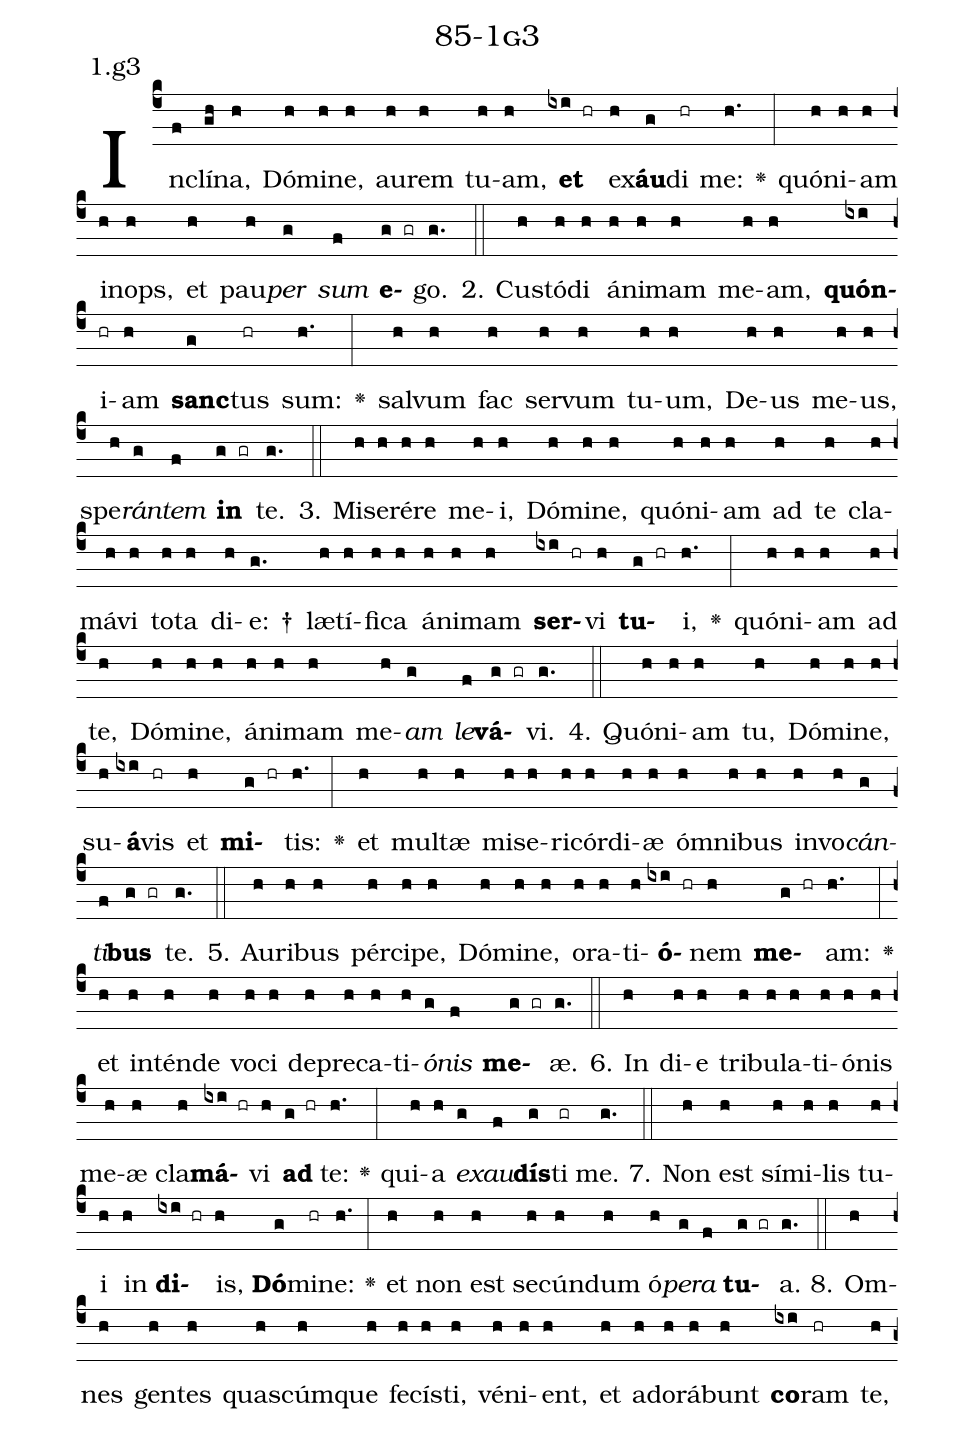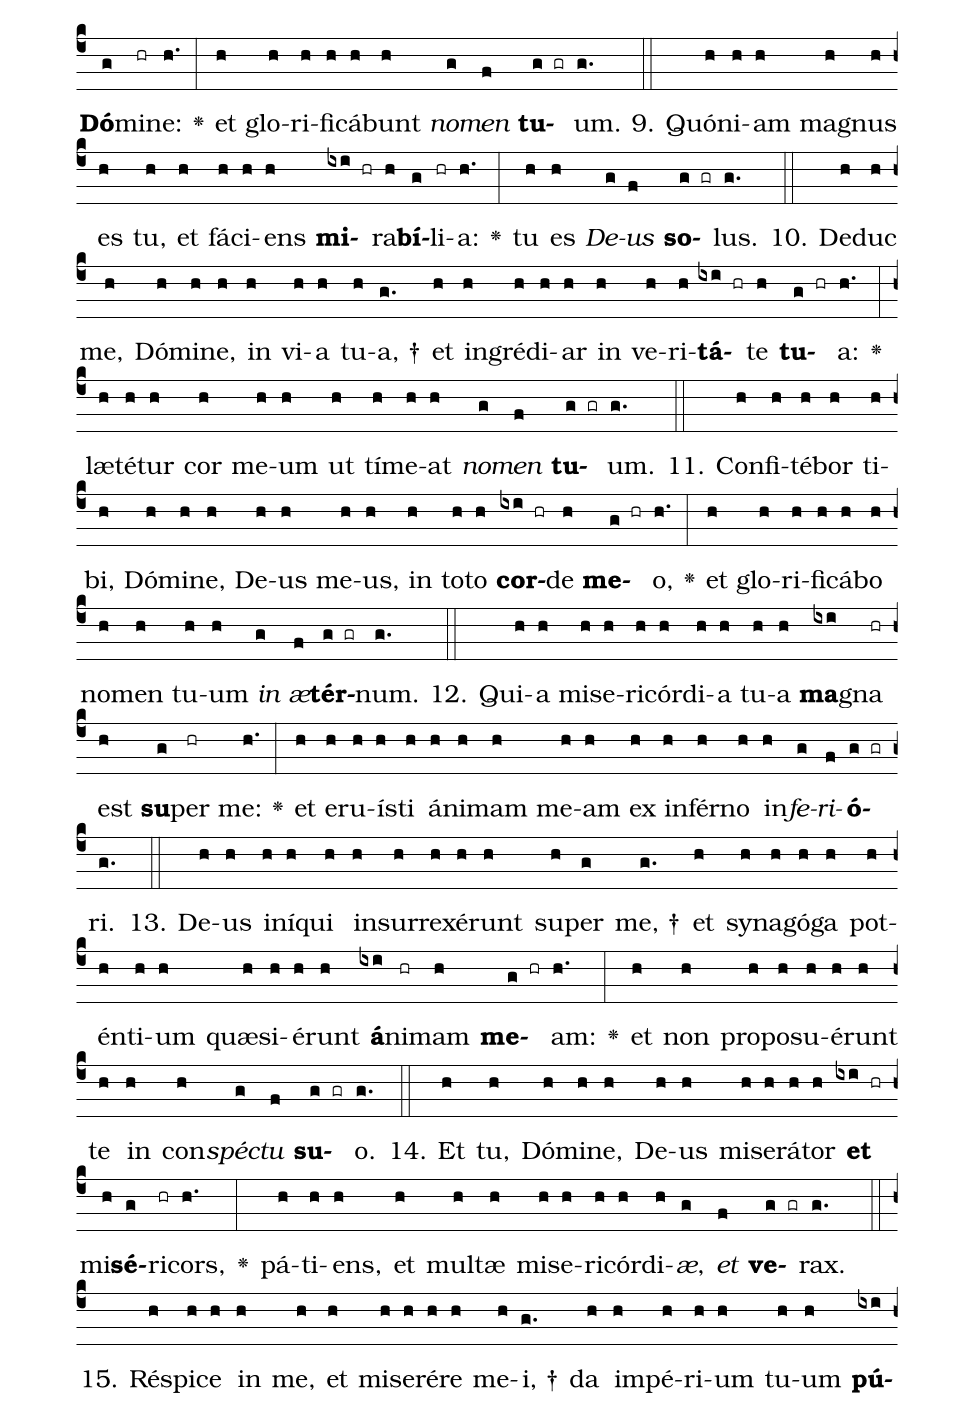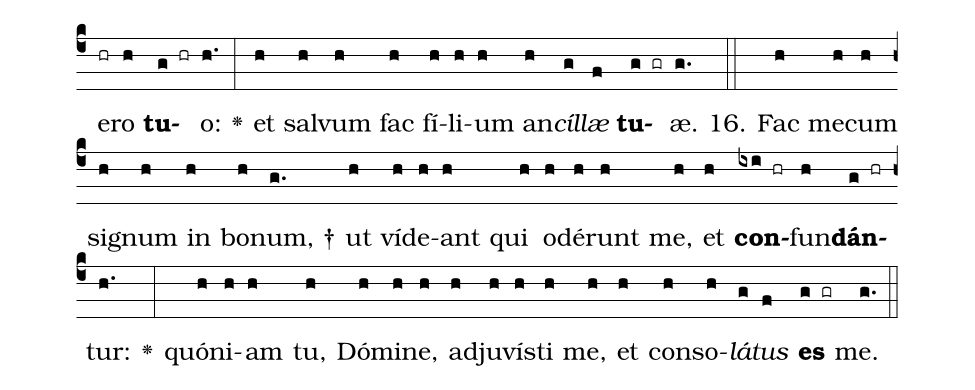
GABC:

name: 85-1g3;
annotation: 1.g3;
%%
(c4)In(f)clí(gh)na,(h) Dó(h)mi(h)ne,(h) au(h)rem(h) tu(h)am,(h) <b>et</b>(ixi hr) ex(h)<b>áu</b>(g)di(hr) me:(h.) <v>\greheightstar</v>(:) quón(h)i(h)am(h) in(h)ops,(h) et(h) pau(h)<i>per</i>(g) <i>sum</i>(f) <b>e</b>(g gr)go.(g.) (::)
2. Cus(h)tó(h)di(h) á(h)ni(h)mam(h) me(h)am,(h) <b>quón</b>(ixi)i(hr)am(h) <b>sanc</b>(g)tus(hr) sum:(h.) <v>\greheightstar</v>(:) sal(h)vum(h) fac(h) ser(h)vum(h) tu(h)um,(h) De(h)us(h) me(h)us,(h) spe(h)<i>rán</i>(g)<i>tem</i>(f) <b>in</b>(g gr) te.(g.) (::)
3. Mi(h)se(h)ré(h)re(h) me(h)i,(h) Dó(h)mi(h)ne,(h) quón(h)i(h)am(h) ad(h) te(h) cla(h)má(h)vi(h) to(h)ta(h) di(h)e: †(g.) læ(h)tí(h)fi(h)ca(h) á(h)ni(h)mam(h) <b>ser</b>(ixi hr)vi(h) <b>tu</b>(g hr)i,(h.) <v>\greheightstar</v>(:) quón(h)i(h)am(h) ad(h) te,(h) Dó(h)mi(h)ne,(h) á(h)ni(h)mam(h) me(h)<i>am</i>(g) <i>le</i>(f)<b>vá</b>(g gr)vi.(g.) (::)
4. Quón(h)i(h)am(h) tu,(h) Dó(h)mi(h)ne,(h) su(h)<b>á</b>(ixi)vis(hr) et(h) <b>mi</b>(g hr)tis:(h.) <v>\greheightstar</v>(:) et(h) mul(h)tæ(h) mi(h)se(h)ri(h)cór(h)di(h)æ(h) óm(h)ni(h)bus(h) in(h)vo(h)<i>cán</i>(g)<i>ti</i>(f)<b>bus</b>(g gr) te.(g.) (::)
5. Au(h)ri(h)bus(h) pér(h)ci(h)pe,(h) Dó(h)mi(h)ne,(h) o(h)ra(h)ti(h)<b>ó</b>(ixi hr)nem(h) <b>me</b>(g hr)am:(h.) <v>\greheightstar</v>(:) et(h) in(h)tén(h)de(h) vo(h)ci(h) de(h)pre(h)ca(h)ti(h)<i>ó</i>(g)<i>nis</i>(f) <b>me</b>(g gr)æ.(g.) (::)
6. In(h) di(h)e(h) tri(h)bu(h)la(h)ti(h)ó(h)nis(h) me(h)æ(h) cla(h)<b>má</b>(ixi hr)vi(h) <b>ad</b>(g hr) te:(h.) <v>\greheightstar</v>(:) qui(h)a(h) <i>ex</i>(g)<i>au</i>(f)<b>dís</b>(g)ti(gr) me.(g.) (::)
7. Non(h) est(h) sí(h)mi(h)lis(h) tu(h)i(h) in(h) <b>di</b>(ixi hr)is,(h) <b>Dó</b>(g)mi(hr)ne:(h.) <v>\greheightstar</v>(:) et(h) non(h) est(h) se(h)cún(h)dum(h) ó(h)<i>pe</i>(g)<i>ra</i>(f) <b>tu</b>(g gr)a.(g.) (::)
8. Om(h)nes(h) gen(h)tes(h) quas(h)cúm(h)que(h) fe(h)cís(h)ti,(h) vé(h)ni(h)ent,(h) et(h) ad(h)o(h)rá(h)bunt(h) <b>co</b>(ixi)ram(hr) te,(h) <b>Dó</b>(g)mi(hr)ne:(h.) <v>\greheightstar</v>(:) et(h) glo(h)ri(h)fi(h)cá(h)bunt(h) <i>no</i>(g)<i>men</i>(f) <b>tu</b>(g gr)um.(g.) (::)
9. Quón(h)i(h)am(h) ma(h)gnus(h) es(h) tu,(h) et(h) fá(h)ci(h)ens(h) <b>mi</b>(ixi hr)ra(h)<b>bí</b>(g)li(hr)a:(h.) <v>\greheightstar</v>(:) tu(h) es(h) <i>De</i>(g)<i>us</i>(f) <b>so</b>(g gr)lus.(g.) (::)
10. De(h)duc(h) me,(h) Dó(h)mi(h)ne,(h) in(h) vi(h)a(h) tu(h)a, †(g.) et(h) in(h)gré(h)di(h)ar(h) in(h) ve(h)ri(h)<b>tá</b>(ixi hr)te(h) <b>tu</b>(g hr)a:(h.) <v>\greheightstar</v>(:) læ(h)té(h)tur(h) cor(h) me(h)um(h) ut(h) tí(h)me(h)at(h) <i>no</i>(g)<i>men</i>(f) <b>tu</b>(g gr)um.(g.) (::)
11. Con(h)fi(h)té(h)bor(h) ti(h)bi,(h) Dó(h)mi(h)ne,(h) De(h)us(h) me(h)us,(h) in(h) to(h)to(h) <b>cor</b>(ixi hr)de(h) <b>me</b>(g hr)o,(h.) <v>\greheightstar</v>(:) et(h) glo(h)ri(h)fi(h)cá(h)bo(h) no(h)men(h) tu(h)um(h) <i>in</i>(g) <i>æ</i>(f)<b>tér</b>(g gr)num.(g.) (::)
12. Qui(h)a(h) mi(h)se(h)ri(h)cór(h)di(h)a(h) tu(h)a(h) <b>ma</b>(ixi)gna(hr) est(h) <b>su</b>(g)per(hr) me:(h.) <v>\greheightstar</v>(:) et(h) e(h)ru(h)ís(h)ti(h) á(h)ni(h)mam(h) me(h)am(h) ex(h) in(h)fér(h)no(h) in(h)<i>fe</i>(g)<i>ri</i>(f)<b>ó</b>(g gr)ri.(g.) (::)
13. De(h)us(h) in(h)í(h)qui(h) in(h)sur(h)re(h)xé(h)runt(h) su(h)per(g) me, †(g.) et(h) sy(h)na(h)gó(h)ga(h) pot(h)én(h)ti(h)um(h) quæ(h)si(h)é(h)runt(h) <b>á</b>(ixi)ni(hr)mam(h) <b>me</b>(g hr)am:(h.) <v>\greheightstar</v>(:) et(h) non(h) pro(h)po(h)su(h)é(h)runt(h) te(h) in(h) con(h)<i>spéc</i>(g)<i>tu</i>(f) <b>su</b>(g gr)o.(g.) (::)
14. Et(h) tu,(h) Dó(h)mi(h)ne,(h) De(h)us(h) mi(h)se(h)rá(h)tor(h) <b>et</b>(ixi hr) mi(h)<b>sé</b>(g)ri(hr)cors,(h.) <v>\greheightstar</v>(:) pá(h)ti(h)ens,(h) et(h) mul(h)tæ(h) mi(h)se(h)ri(h)cór(h)di(h)<i>æ</i>,(g) <i>et</i>(f) <b>ve</b>(g gr)rax.(g.) (::)
15. Ré(h)spi(h)ce(h) in(h) me,(h) et(h) mi(h)se(h)ré(h)re(h) me(h)i, †(g.) da(h) im(h)pé(h)ri(h)um(h) tu(h)um(h) <b>pú</b>(ixi)e(hr)ro(h) <b>tu</b>(g hr)o:(h.) <v>\greheightstar</v>(:) et(h) sal(h)vum(h) fac(h) fí(h)li(h)um(h) an(h)<i>cíl</i>(g)<i>læ</i>(f) <b>tu</b>(g gr)æ.(g.) (::)
16. Fac(h) me(h)cum(h) si(h)gnum(h) in(h) bo(h)num, †(g.) ut(h) ví(h)de(h)ant(h) qui(h) o(h)dé(h)runt(h) me,(h) et(h) <b>con</b>(ixi hr)fun(h)<b>dán</b>(g hr)tur:(h.) <v>\greheightstar</v>(:) quón(h)i(h)am(h) tu,(h) Dó(h)mi(h)ne,(h) ad(h)ju(h)vís(h)ti(h) me,(h) et(h) con(h)so(h)<i>lá</i>(g)<i>tus</i>(f) <b>es</b>(g gr) me.(g.) (::)
